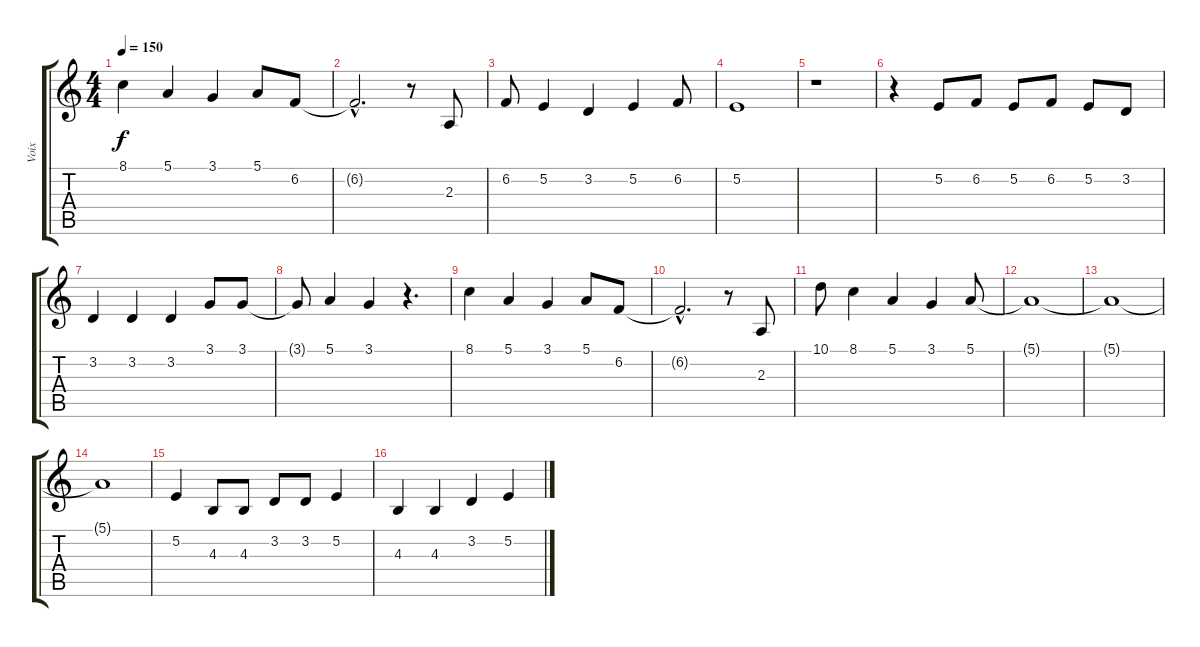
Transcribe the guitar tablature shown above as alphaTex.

\track ("Voix" "Voix") {instrument electricgrandpiano}
\staff {score tabs}
\tuning (E4 B3 G3 D3 A2 E2) {hide}
\ts (4 4)
\tempo 150
\clef g2
\ks c
8.1.4{dy f} 5.1.4 3.1.4 5.1.8 6.2.8 |
6.2{hac t}.2{d} r.8 2.3.8 |
6.2.8 5.2.4 3.2.4 5.2.4 6.2.8 |
5.2.1 |
r.1 |
r.4 5.2.8 6.2.8 5.2.8 6.2.8 5.2.8 3.2.8 |
3.2.4 3.2.4 3.2.4 3.1.8 3.1.8 |
3.1{t}.8 5.1.4 3.1.4 r.4{d} |
8.1.4 5.1.4 3.1.4 5.1.8 6.2.8 |
6.2{hac t}.2{d} r.8 2.3.8 |
10.1.8 8.1.4 5.1.4 3.1.4 5.1.8 |
5.1{t}.1 |
5.1{t}.1 |
5.1{t}.1 |
5.2.4 4.3.8 4.3.8 3.2.8 3.2.8 5.2.4 |
4.3.4 4.3.4 3.2.4 5.2.4
